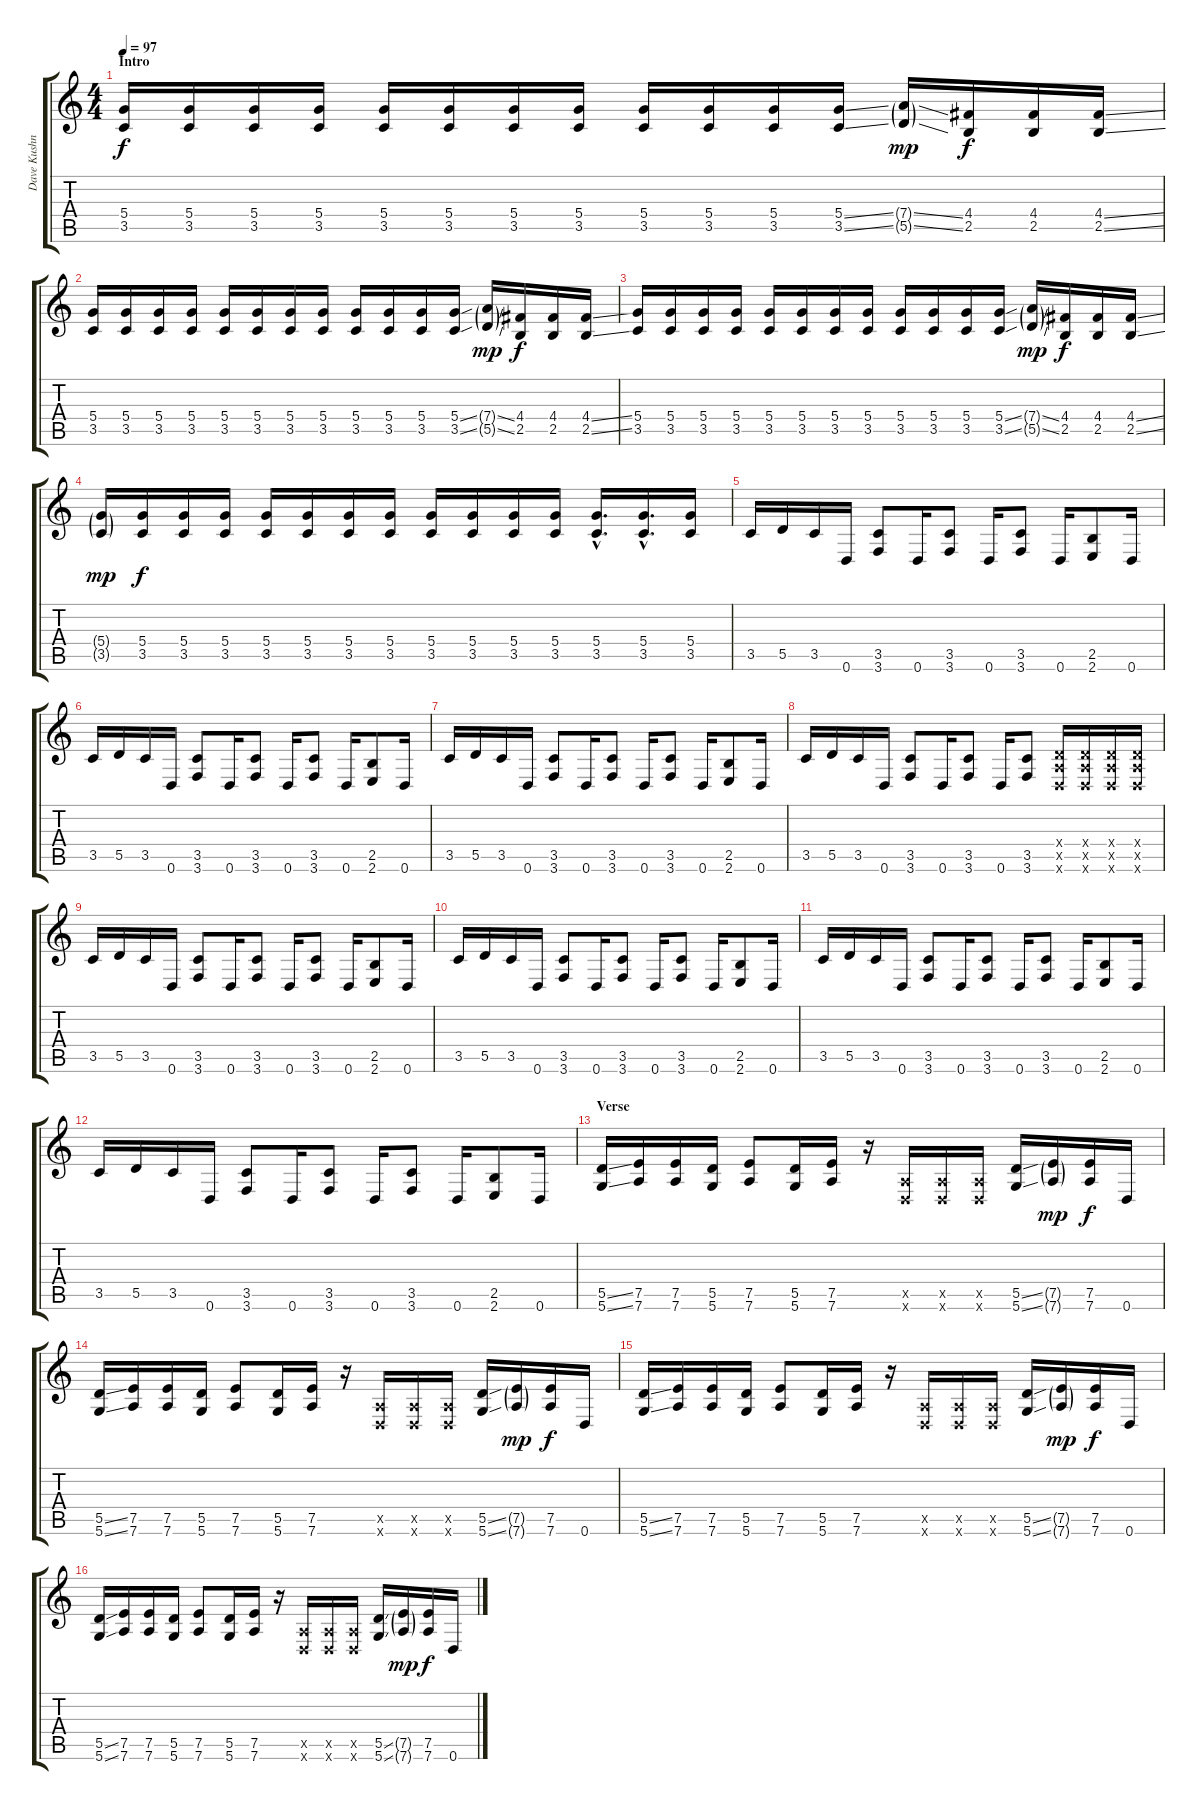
\track ("Dave Kushner" "Dave Kushn") {instrument overdrivenguitar}
\staff {score tabs}
\tuning (E4 B3 G3 D3 A2 D2) {hide}
\ts (4 4)
\section ("" "Intro")
\tempo 97
\clef g2
\ks c
(5.4 3.5).16{dy f instrument overdrivenguitar} (5.4 3.5).16 (5.4 3.5).16 (5.4 3.5).16 (5.4 3.5).16 (5.4 3.5).16 (5.4 3.5).16 (5.4 3.5).16 (5.4 3.5).16 (5.4 3.5).16 (5.4 3.5).16 (5.4{ss} 3.5{ss}).16 (7.4{ss g} 5.5{ss g}).16{dy mp} (4.4 2.5).16{dy f} (4.4 2.5).16 (4.4{ss} 2.5{ss}).16 |
(5.4 3.5).16 (5.4 3.5).16 (5.4 3.5).16 (5.4 3.5).16 (5.4 3.5).16 (5.4 3.5).16 (5.4 3.5).16 (5.4 3.5).16 (5.4 3.5).16 (5.4 3.5).16 (5.4 3.5).16 (5.4{ss} 3.5{ss}).16 (7.4{ss g} 5.5{ss g}).16{dy mp} (4.4 2.5).16{dy f} (4.4 2.5).16 (4.4{ss} 2.5{ss}).16 |
(5.4 3.5).16 (5.4 3.5).16 (5.4 3.5).16 (5.4 3.5).16 (5.4 3.5).16 (5.4 3.5).16 (5.4 3.5).16 (5.4 3.5).16 (5.4 3.5).16 (5.4 3.5).16 (5.4 3.5).16 (5.4{ss} 3.5{ss}).16 (7.4{ss g} 5.5{ss g}).16{dy mp} (4.4 2.5).16{dy f} (4.4 2.5).16 (4.4{ss} 2.5{ss}).16 |
(5.4{g} 3.5{g}).16{dy mp} (5.4 3.5).16{dy f} (5.4 3.5).16 (5.4 3.5).16 (5.4 3.5).16 (5.4 3.5).16 (5.4 3.5).16 (5.4 3.5).16 (5.4 3.5).16 (5.4 3.5).16 (5.4 3.5).16 (5.4 3.5).16 (5.4{hac} 3.5{hac}).16{d} (5.4{hac} 3.5{hac}).16{d} (5.4 3.5).16 |
3.5.16 5.5.16 3.5.16 0.6.16 (3.5 3.6).8 0.6.16 (3.5 3.6).8 0.6.16 (3.5 3.6).8 0.6.16 (2.5 2.6).8 0.6.16 |
3.5.16 5.5.16 3.5.16 0.6.16 (3.5 3.6).8 0.6.16 (3.5 3.6).8 0.6.16 (3.5 3.6).8 0.6.16 (2.5 2.6).8 0.6.16 |
3.5.16 5.5.16 3.5.16 0.6.16 (3.5 3.6).8 0.6.16 (3.5 3.6).8 0.6.16 (3.5 3.6).8 0.6.16 (2.5 2.6).8 0.6.16 |
3.5.16 5.5.16 3.5.16 0.6.16 (3.5 3.6).8 0.6.16 (3.5 3.6).8 0.6.16 (3.5 3.6).8 (0.4{x} 0.5{x} 0.6{x}).16 (0.4{x} 0.5{x} 0.6{x}).16 (0.4{x} 0.5{x} 0.6{x}).16 (0.4{x} 0.5{x} 0.6{x}).16 |
3.5.16 5.5.16 3.5.16 0.6.16 (3.5 3.6).8 0.6.16 (3.5 3.6).8 0.6.16 (3.5 3.6).8 0.6.16 (2.5 2.6).8 0.6.16 |
3.5.16 5.5.16 3.5.16 0.6.16 (3.5 3.6).8 0.6.16 (3.5 3.6).8 0.6.16 (3.5 3.6).8 0.6.16 (2.5 2.6).8 0.6.16 |
3.5.16 5.5.16 3.5.16 0.6.16 (3.5 3.6).8 0.6.16 (3.5 3.6).8 0.6.16 (3.5 3.6).8 0.6.16 (2.5 2.6).8 0.6.16 |
3.5.16 5.5.16 3.5.16 0.6.16 (3.5 3.6).8 0.6.16 (3.5 3.6).8 0.6.16 (3.5 3.6).8 0.6.16 (2.5 2.6).8 0.6.16 |
\section ("" "Verse")
(5.5{ss} 5.6{ss}).16 (7.5 7.6).16 (7.5 7.6).16 (5.5 5.6).16 (7.5 7.6).8 (5.5 5.6).16 (7.5 7.6).16 r.16 (0.5{x} 0.6{x}).16 (0.5{x} 0.6{x}).16 (0.5{x} 0.6{x}).16 (5.5{ss} 5.6{ss}).16 (7.5{g} 7.6{g}).16{dy mp} (7.5 7.6).16{dy f} 0.6.16 |
(5.5{ss} 5.6{ss}).16 (7.5 7.6).16 (7.5 7.6).16 (5.5 5.6).16 (7.5 7.6).8 (5.5 5.6).16 (7.5 7.6).16 r.16 (0.5{x} 0.6{x}).16 (0.5{x} 0.6{x}).16 (0.5{x} 0.6{x}).16 (5.5{ss} 5.6{ss}).16 (7.5{g} 7.6{g}).16{dy mp} (7.5 7.6).16{dy f} 0.6.16 |
(5.5{ss} 5.6{ss}).16 (7.5 7.6).16 (7.5 7.6).16 (5.5 5.6).16 (7.5 7.6).8 (5.5 5.6).16 (7.5 7.6).16 r.16 (0.5{x} 0.6{x}).16 (0.5{x} 0.6{x}).16 (0.5{x} 0.6{x}).16 (5.5{ss} 5.6{ss}).16 (7.5{g} 7.6{g}).16{dy mp} (7.5 7.6).16{dy f} 0.6.16 |
(5.5{ss} 5.6{ss}).16 (7.5 7.6).16 (7.5 7.6).16 (5.5 5.6).16 (7.5 7.6).8 (5.5 5.6).16 (7.5 7.6).16 r.16 (0.5{x} 0.6{x}).16 (0.5{x} 0.6{x}).16 (0.5{x} 0.6{x}).16 (5.5{ss} 5.6{ss}).16 (7.5{g} 7.6{g}).16{dy mp} (7.5 7.6).16{dy f} 0.6.16
